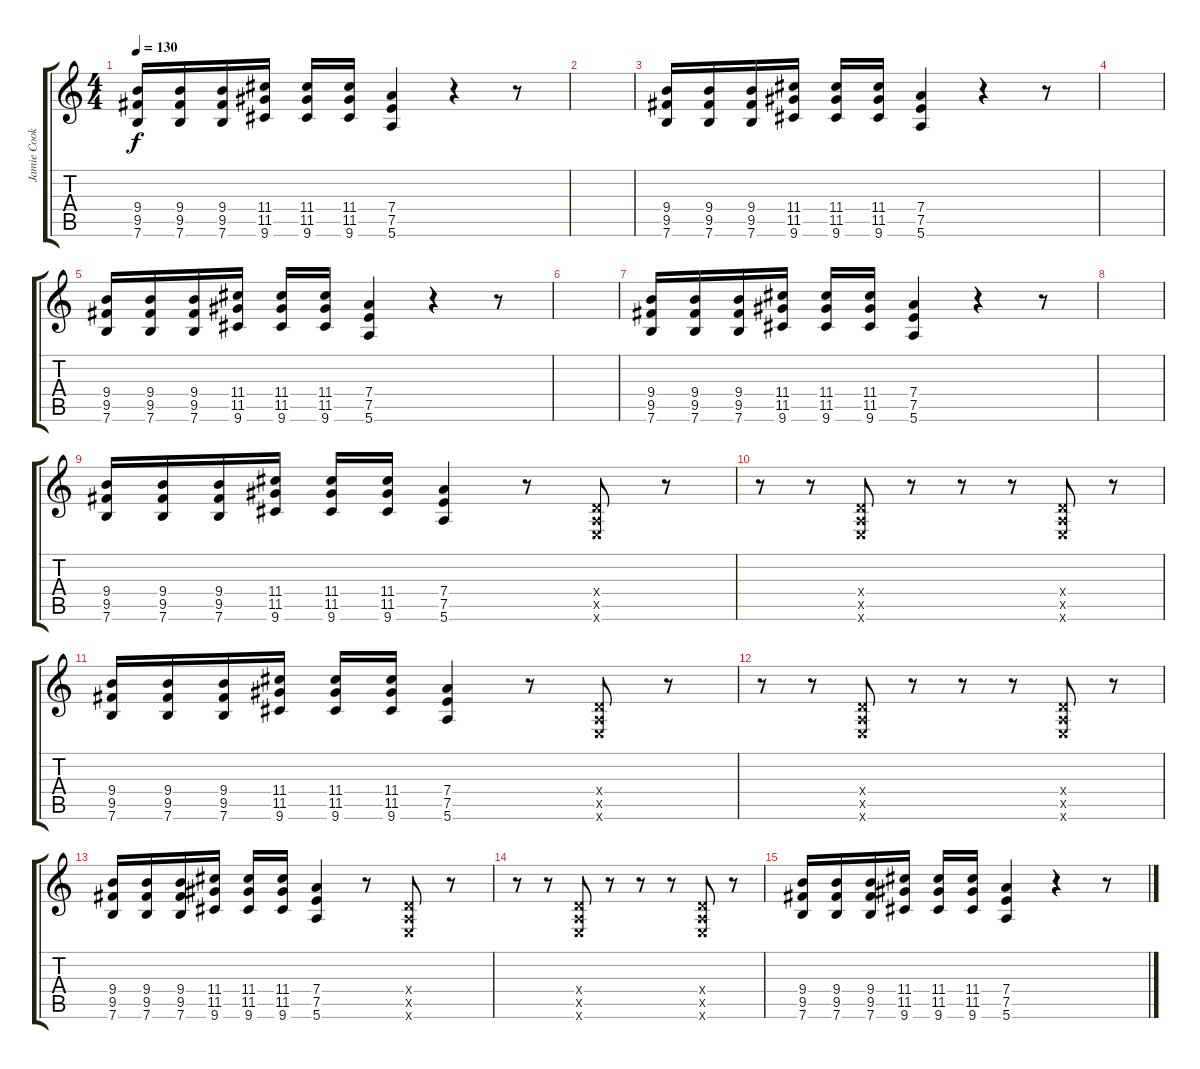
\track ("Jamie Cook" "Jamie Cook") {instrument distortionguitar}
\staff {score tabs}
\tuning (E4 B3 G3 D3 A2 E2) {hide}
\ts (4 4)
\tempo 130
\clef g2
\ks c
(9.4 9.5 7.6).16{dy f} (9.4 9.5 7.6).16 (9.4 9.5 7.6).16 (11.4 11.5 9.6).16 (11.4 11.5 9.6).16 (11.4 11.5 9.6).16 (7.4 7.5 5.6).4 r.4 r.8 |
|
(9.4 9.5 7.6).16 (9.4 9.5 7.6).16 (9.4 9.5 7.6).16 (11.4 11.5 9.6).16 (11.4 11.5 9.6).16 (11.4 11.5 9.6).16 (7.4 7.5 5.6).4 r.4 r.8 |
|
(9.4 9.5 7.6).16 (9.4 9.5 7.6).16 (9.4 9.5 7.6).16 (11.4 11.5 9.6).16 (11.4 11.5 9.6).16 (11.4 11.5 9.6).16 (7.4 7.5 5.6).4 r.4 r.8 |
|
(9.4 9.5 7.6).16 (9.4 9.5 7.6).16 (9.4 9.5 7.6).16 (11.4 11.5 9.6).16 (11.4 11.5 9.6).16 (11.4 11.5 9.6).16 (7.4 7.5 5.6).4 r.4 r.8 |
|
(9.4 9.5 7.6).16 (9.4 9.5 7.6).16 (9.4 9.5 7.6).16 (11.4 11.5 9.6).16 (11.4 11.5 9.6).16 (11.4 11.5 9.6).16 (7.4 7.5 5.6).4 r.8 (0.4{x} 0.5{x} 0.6{x}).8 r.8 |
r.8 r.8 (0.4{x} 0.5{x} 0.6{x}).8 r.8 r.8 r.8 (0.4{x} 0.5{x} 0.6{x}).8 r.8 |
(9.4 9.5 7.6).16 (9.4 9.5 7.6).16 (9.4 9.5 7.6).16 (11.4 11.5 9.6).16 (11.4 11.5 9.6).16 (11.4 11.5 9.6).16 (7.4 7.5 5.6).4 r.8 (0.4{x} 0.5{x} 0.6{x}).8 r.8 |
r.8 r.8 (0.4{x} 0.5{x} 0.6{x}).8 r.8 r.8 r.8 (0.4{x} 0.5{x} 0.6{x}).8 r.8 |
(9.4 9.5 7.6).16 (9.4 9.5 7.6).16 (9.4 9.5 7.6).16 (11.4 11.5 9.6).16 (11.4 11.5 9.6).16 (11.4 11.5 9.6).16 (7.4 7.5 5.6).4 r.8 (0.4{x} 0.5{x} 0.6{x}).8 r.8 |
r.8 r.8 (0.4{x} 0.5{x} 0.6{x}).8 r.8 r.8 r.8 (0.4{x} 0.5{x} 0.6{x}).8 r.8 |
(9.4 9.5 7.6).16 (9.4 9.5 7.6).16 (9.4 9.5 7.6).16 (11.4 11.5 9.6).16 (11.4 11.5 9.6).16 (11.4 11.5 9.6).16 (7.4 7.5 5.6).4 r.4 r.8
